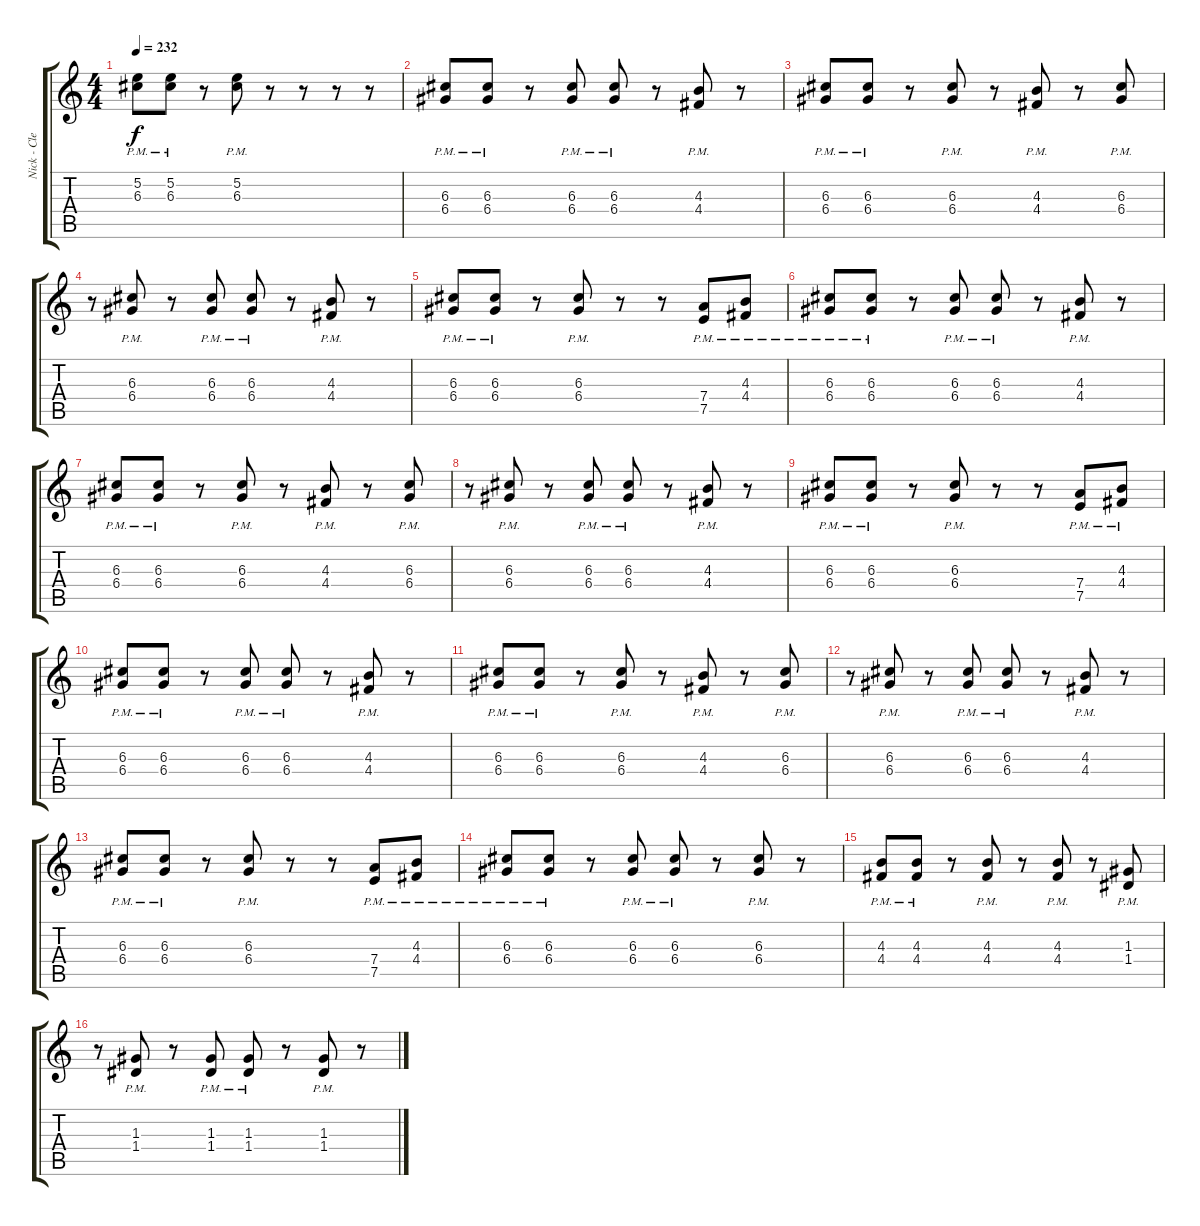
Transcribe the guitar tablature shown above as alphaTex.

\track ("Nick - Clean" "Nick - Cle") {instrument electricguitarclean}
\staff {score tabs}
\tuning (E4 B3 G3 D3 A2 E2) {hide}
\ts (4 4)
\tempo 232
\clef g2
\ks c
(5.2{pm} 6.3{pm}).8{dy f} (5.2{pm} 6.3{pm}).8 r.8 (5.2{pm} 6.3{pm}).8 r.8 r.8 r.8 r.8 |
(6.3{pm} 6.4{pm}).8 (6.3{pm} 6.4{pm}).8 r.8 (6.3{pm} 6.4{pm}).8 (6.3{pm} 6.4{pm}).8 r.8 (4.3{pm} 4.4{pm}).8 r.8 |
(6.3{pm} 6.4{pm}).8 (6.3{pm} 6.4{pm}).8 r.8 (6.3{pm} 6.4{pm}).8 r.8 (4.3{pm} 4.4{pm}).8 r.8 (6.3{pm} 6.4{pm}).8 |
r.8 (6.3{pm} 6.4{pm}).8 r.8 (6.3{pm} 6.4{pm}).8 (6.3{pm} 6.4{pm}).8 r.8 (4.3{pm} 4.4{pm}).8 r.8 |
(6.3{pm} 6.4{pm}).8 (6.3{pm} 6.4{pm}).8 r.8 (6.3{pm} 6.4{pm}).8 r.8 r.8 (7.4{pm} 7.5{pm}).8 (4.3{pm} 4.4{pm}).8 |
(6.3{pm} 6.4{pm}).8 (6.3{pm} 6.4{pm}).8 r.8 (6.3{pm} 6.4{pm}).8 (6.3{pm} 6.4{pm}).8 r.8 (4.3{pm} 4.4{pm}).8 r.8 |
(6.3{pm} 6.4{pm}).8 (6.3{pm} 6.4{pm}).8 r.8 (6.3{pm} 6.4{pm}).8 r.8 (4.3{pm} 4.4{pm}).8 r.8 (6.3{pm} 6.4{pm}).8 |
r.8 (6.3{pm} 6.4{pm}).8 r.8 (6.3{pm} 6.4{pm}).8 (6.3{pm} 6.4{pm}).8 r.8 (4.3{pm} 4.4{pm}).8 r.8 |
(6.3{pm} 6.4{pm}).8 (6.3{pm} 6.4{pm}).8 r.8 (6.3{pm} 6.4{pm}).8 r.8 r.8 (7.4{pm} 7.5{pm}).8 (4.3{pm} 4.4{pm}).8 |
(6.3{pm} 6.4{pm}).8 (6.3{pm} 6.4{pm}).8 r.8 (6.3{pm} 6.4{pm}).8 (6.3{pm} 6.4{pm}).8 r.8 (4.3{pm} 4.4{pm}).8 r.8 |
(6.3{pm} 6.4{pm}).8 (6.3{pm} 6.4{pm}).8 r.8 (6.3{pm} 6.4{pm}).8 r.8 (4.3{pm} 4.4{pm}).8 r.8 (6.3{pm} 6.4{pm}).8 |
r.8 (6.3{pm} 6.4{pm}).8 r.8 (6.3{pm} 6.4{pm}).8 (6.3{pm} 6.4{pm}).8 r.8 (4.3{pm} 4.4{pm}).8 r.8 |
(6.3{pm} 6.4{pm}).8 (6.3{pm} 6.4{pm}).8 r.8 (6.3{pm} 6.4{pm}).8 r.8 r.8 (7.4{pm} 7.5{pm}).8 (4.3{pm} 4.4{pm}).8 |
(6.3{pm} 6.4{pm}).8 (6.3{pm} 6.4{pm}).8 r.8 (6.3{pm} 6.4{pm}).8 (6.3{pm} 6.4{pm}).8 r.8 (6.3{pm} 6.4{pm}).8 r.8 |
(4.3{pm} 4.4{pm}).8 (4.3{pm} 4.4{pm}).8 r.8 (4.3{pm} 4.4{pm}).8 r.8 (4.3{pm} 4.4{pm}).8 r.8 (1.3{pm} 1.4{pm}).8 |
r.8 (1.3{pm} 1.4{pm}).8 r.8 (1.3{pm} 1.4{pm}).8 (1.3{pm} 1.4{pm}).8 r.8 (1.3{pm} 1.4{pm}).8 r.8
